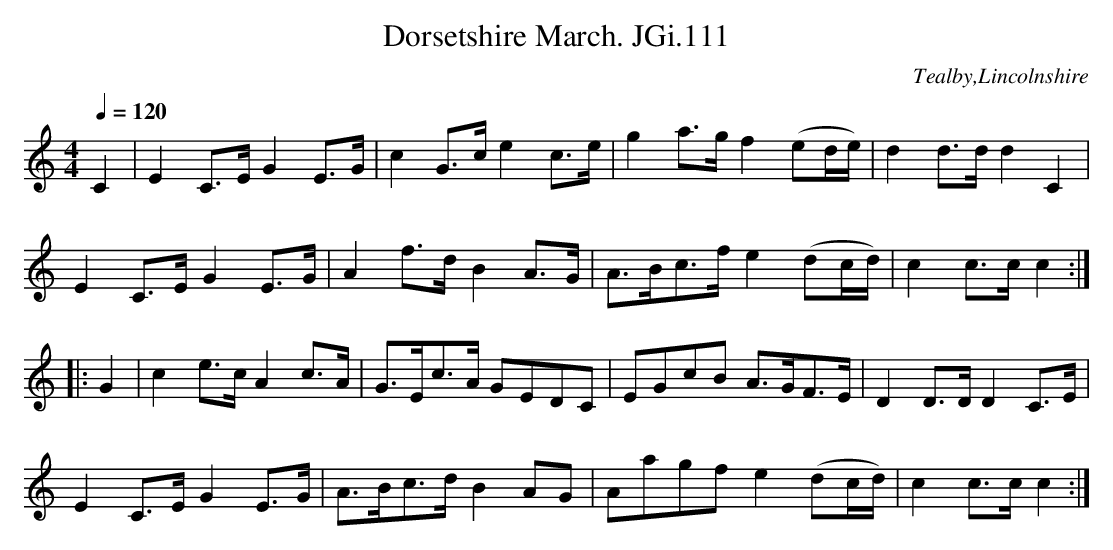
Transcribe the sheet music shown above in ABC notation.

X:1
T:Dorsetshire March. JGi.111
L:1/8
M:4/4
O:Tealby,Lincolnshire
Q:1/4=120
K:C
C2|E2C>EG2E>G|c2G>ce2c>e|g2a>gf2(ed/e/)|d2d>dd2C2|
E2C>EG2E>G|A2f>dB2A>G|A>Bc>fe2(dc/d/)|c2c>cc2:|
|:G2|c2e>cA2c>A|G>Ec>A GEDC|EGcB A>GF>E|D2D>DD2C>E|
E2C>EG2E>G|A>Bc>dB2AG|Aagfe2(dc/d/)|c2c>cc2:|
